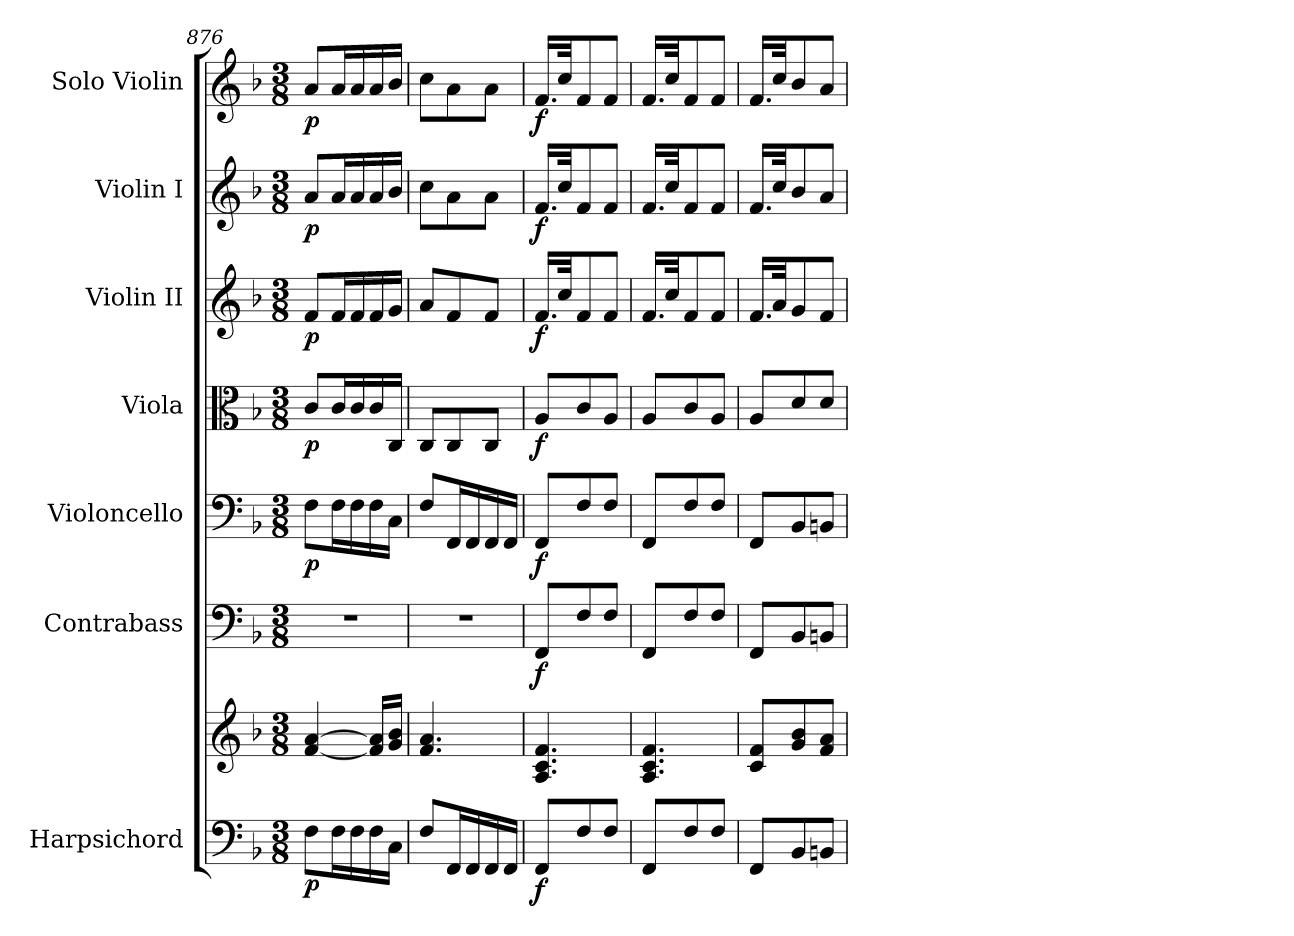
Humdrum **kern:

**kern	**kern	**dynam	**kern	**dynam	**kern	**dynam	**kern	**dynam	**kern	**dynam	**kern	**dynam	**kern	**dynam
*part7	*part7	*part7	*part6	*part6	*part5	*part5	*part4	*part4	*part3	*part3	*part2	*part2	*part1	*part1
*staff8	*staff7	*staff7/8	*staff6	*staff6	*staff5	*staff5	*staff4	*staff4	*staff3	*staff3	*staff2	*staff2	*staff1	*staff1
*I"Harpsichord	*	*	*I"Contrabass	*	*I"Violoncello	*	*I"Viola	*	*I"Violin II	*	*I"Violin I	*	*I"Solo Violin	*
*I'Hch.	*	*	*I'Cb.	*	*I'Vc.	*	*I'Vla.	*	*I'Vln. II	*	*I'Vln. I	*	*I'Vln.	*
*clefF4	*clefG2	*	*clefF4	*	*clefF4	*	*clefC3	*	*clefG2	*	*clefG2	*	*clefG2	*
*	*	*	*ITrd7c12	*	*	*	*	*	*	*	*	*	*	*
*k[b-]	*k[b-]	*	*k[b-]	*	*k[b-]	*	*k[b-]	*	*k[b-]	*	*k[b-]	*	*k[b-]	*
*M3/8	*M3/8	*	*M3/8	*	*M3/8	*	*M3/8	*	*M3/8	*	*M3/8	*	*M3/8	*
=876	=876	=876	=876	=876	=876	=876	=876	=876	=876	=876	=876	=876	=876	=876
!	!	!LO:DY:b=2	!	!	!	!LO:DY:b	!	!LO:DY:b	!	!LO:DY:b	!	!LO:DY:b	!	!LO:DY:b
8F\L	[4f/ [4a/	p	4.r	.	8F\L	p	8c/L	p	8f/L	p	8a/L	p	8a/L	p
16F\L	.	.	.	.	16F\L	.	16c/L	.	16f/L	.	16a/L	.	16a/L	.
16F\	.	.	.	.	16F\	.	16c/	.	16f/	.	16a/	.	16a/	.
16F\	16f/] 16a/]LL	.	.	.	16F\	.	16c/	.	16f/	.	16a/	.	16a/	.
16C\JJ	16g/ 16b-/JJ	.	.	.	16C\JJ	.	16C/JJ	.	16g/JJ	.	16b-/JJ	.	16b-/JJ	.
=877	=877	=877	=877	=877	=877	=877	=877	=877	=877	=877	=877	=877	=877	=877
8F/L	4.f/ 4.a/	.	4.r	.	8F/L	.	8C/L	.	8a/L	.	8cc\L	.	8cc\L	.
16FF/L	.	.	.	.	16FF/L	.	8C/	.	8f/	.	8a\	.	8a\	.
16FF/	.	.	.	.	16FF/	.	.	.	.	.	.	.	.	.
16FF/	.	.	.	.	16FF/	.	8C/J	.	8f/J	.	8a\J	.	8a\J	.
16FF/JJ	.	.	.	.	16FF/JJ	.	.	.	.	.	.	.	.	.
=878	=878	=878	=878	=878	=878	=878	=878	=878	=878	=878	=878	=878	=878	=878
!	!	!LO:DY:b=2	!	!LO:DY:b	!	!LO:DY:b	!	!LO:DY:b	!	!LO:DY:b	!	!LO:DY:b	!	!LO:DY:b
8FF/L	4.A/ 4.c/ 4.f/	f	8FFF/L	f	8FF/L	f	8A/L	f	16.f/LL	f	16.f/LL	f	16.f/LL	f
.	.	.	.	.	.	.	.	.	32cc/JK	.	32cc/JK	.	32cc/JK	.
8F/	.	.	8FF/	.	8F/	.	8c/	.	8f/	.	8f/	.	8f/	.
8F/J	.	.	8FF/J	.	8F/J	.	8A/J	.	8f/J	.	8f/J	.	8f/J	.
=879	=879	=879	=879	=879	=879	=879	=879	=879	=879	=879	=879	=879	=879	=879
8FF/L	4.A/ 4.c/ 4.f/	.	8FFF/L	.	8FF/L	.	8A/L	.	16.f/LL	.	16.f/LL	.	16.f/LL	.
.	.	.	.	.	.	.	.	.	32cc/JK	.	32cc/JK	.	32cc/JK	.
8F/	.	.	8FF/	.	8F/	.	8c/	.	8f/	.	8f/	.	8f/	.
8F/J	.	.	8FF/J	.	8F/J	.	8A/J	.	8f/J	.	8f/J	.	8f/J	.
=880	=880	=880	=880	=880	=880	=880	=880	=880	=880	=880	=880	=880	=880	=880
8FF/L	8c/ 8f/L	.	8FFF/L	.	8FF/L	.	8A/L	.	16.f/LL	.	16.f/LL	.	16.f/LL	.
.	.	.	.	.	.	.	.	.	32a/JK	.	32cc/JK	.	32cc/JK	.
8BB-/	8g/ 8b-/	.	8BBB-/	.	8BB-/	.	8d/	.	8g/	.	8b-/	.	8b-/	.
8BBn/J	8f/ 8a/J	.	8BBBn/J	.	8BBn/J	.	8d/J	.	8f/J	.	8a/J	.	8a/J	.
=	=	=	=	=	=	=	=	=	=	=	=	=	=	=
*-	*-	*-	*-	*-	*-	*-	*-	*-	*-	*-	*-	*-	*-	*-
